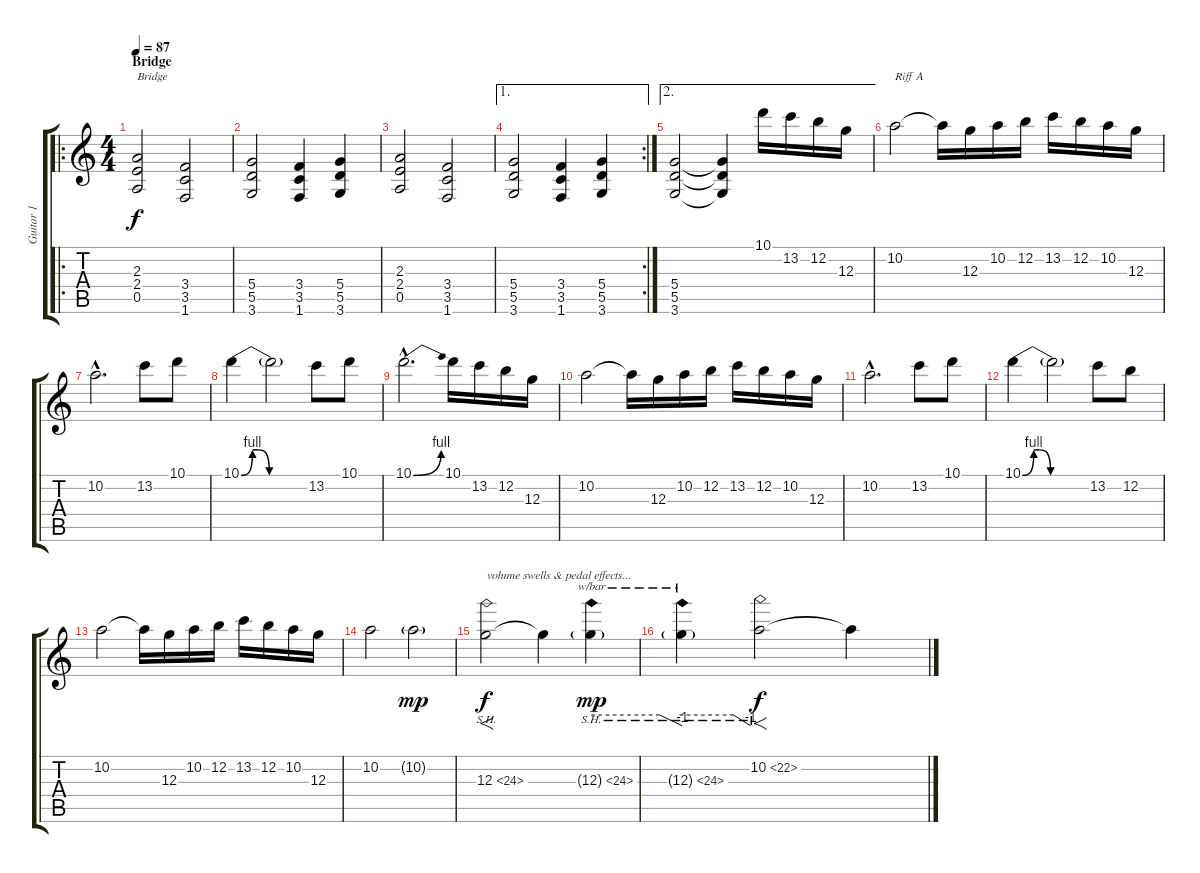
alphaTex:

\track ("Guitar 1" "Guitar 1") {instrument distortionguitar}
\staff {score tabs}
\tuning (E4 B3 G3 D3 A2 E2) {hide}
\ro
\ts (4 4)
\section ("" "Bridge")
\tempo 87
\clef g2
\ks c
(2.3 2.4 0.5).2{txt "Bridge" dy f} (3.4 3.5 1.6).2 |
(5.4 5.5 3.6).2 (3.4 3.5 1.6).4 (5.4 5.5 3.6).4 |
(2.3 2.4 0.5).2 (3.4 3.5 1.6).2 |
\ae 1
\rc 2
(5.4 5.5 3.6).2 (3.4 3.5 1.6).4 (5.4 5.5 3.6).4 |
\ae 2
(5.4 5.5 3.6).2 (5.4{t} 5.5{t} 3.6{t}).4 10.1.16 13.2.16 12.2.16 12.3.16 |
10.2.2{txt "Riff A"} 10.2{t}.16 12.3.16 10.2.16 12.2.16 13.2.16 12.2.16 10.2.16 12.3.16 |
10.2{hac}.2{d} 13.2.8 10.1.8 |
10.1{be (custom 0 0 10 4 15 4 25 0 60 0)}.4 10.1{t}.2 13.2.8 10.1.8 |
10.1{be (bend 0 0 60 4) hac}.2{d} 10.1.16 13.2.16 12.2.16 12.3.16 |
10.2.2 10.2{t}.16 12.3.16 10.2.16 12.2.16 13.2.16 12.2.16 10.2.16 12.3.16 |
10.2{hac}.2{d} 13.2.8 10.1.8 |
10.1{be (custom 0 0 10 4 15 4 25 0 60 0)}.4 10.1{t}.2 13.2.8 12.2.8 |
10.2.2 10.2{t}.16 12.3.16 10.2.16 12.2.16 13.2.16 12.2.16 10.2.16 12.3.16 |
10.2.2 10.2{g}.2{dy mp} |
12.3{sh 12}.2{f txt "volume swells & pedal effects..." dy f} 12.3{t}.4 12.3{sh 12 g}.4{tbe (custom default 0 0 45 0 60 -4) dy mp} |
12.3{sh 12 g}.4{tbe (custom default 0 0 45 0 60 -4) volume 9} 10.2{sh 12}.2{f dy f volume 11} 10.2{t}.4
